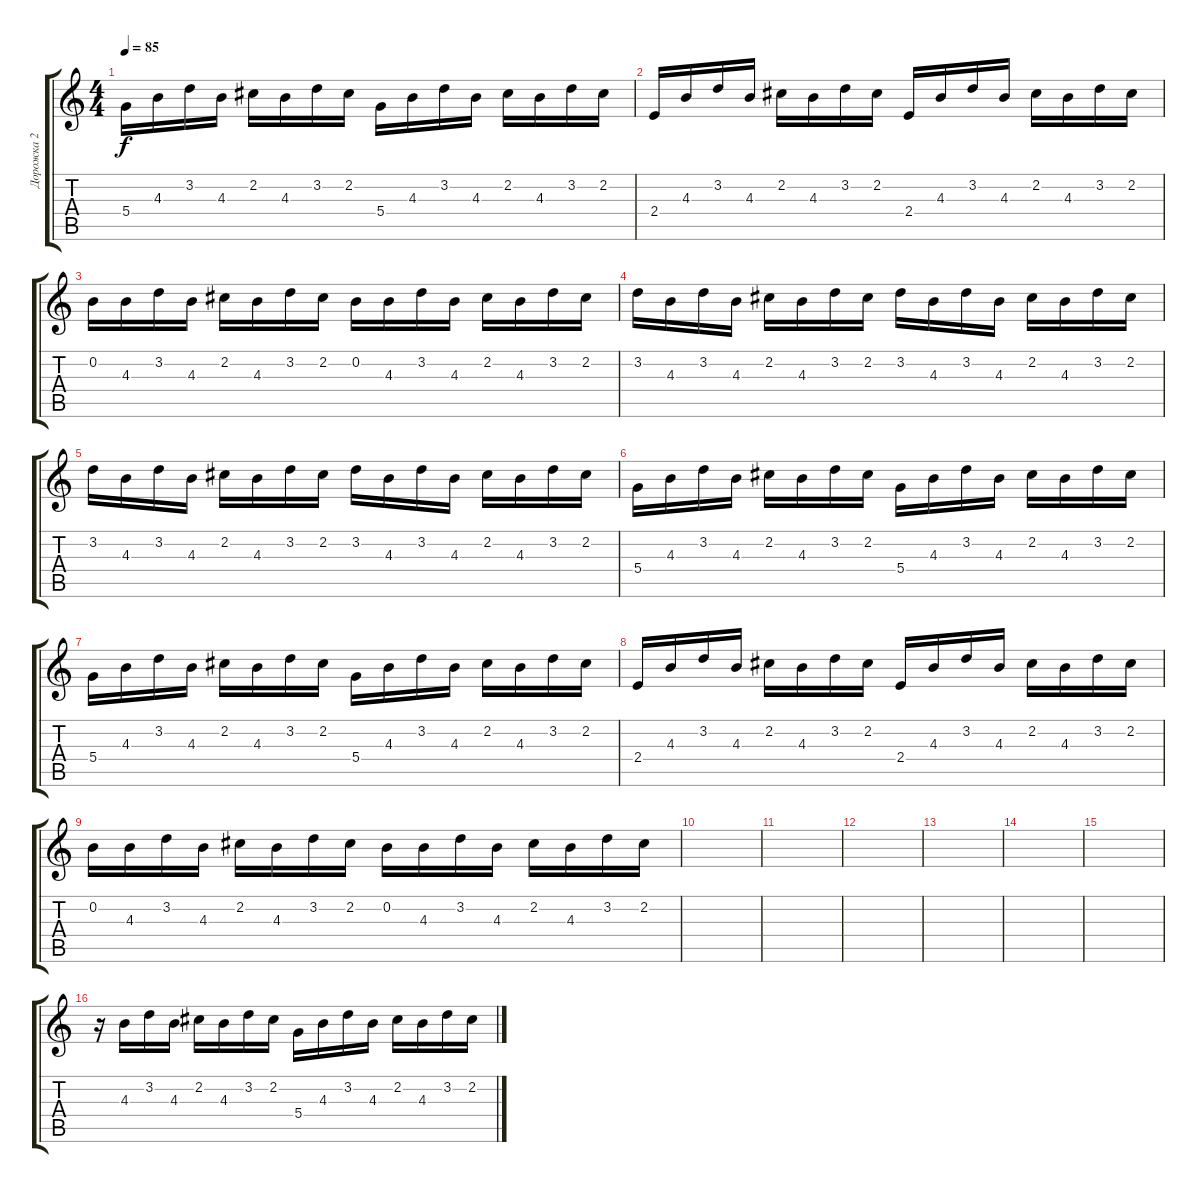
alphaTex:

\track ("Дорожка 2" "Дорожка 2") {instrument acousticguitarsteel}
\staff {score tabs}
\tuning (E4 B3 G3 D3 A2 E2) {hide}
\ts (4 4)
\tempo 85
\clef g2
\ks c
5.4.16{dy f} 4.3.16 3.2.16 4.3.16 2.2.16 4.3.16 3.2.16 2.2.16 5.4.16 4.3.16 3.2.16 4.3.16 2.2.16 4.3.16 3.2.16 2.2.16 |
2.4.16 4.3.16 3.2.16 4.3.16 2.2.16 4.3.16 3.2.16 2.2.16 2.4.16 4.3.16 3.2.16 4.3.16 2.2.16 4.3.16 3.2.16 2.2.16 |
0.2.16 4.3.16 3.2.16 4.3.16 2.2.16 4.3.16 3.2.16 2.2.16 0.2.16 4.3.16 3.2.16 4.3.16 2.2.16 4.3.16 3.2.16 2.2.16 |
3.2.16 4.3.16 3.2.16 4.3.16 2.2.16 4.3.16 3.2.16 2.2.16 3.2.16 4.3.16 3.2.16 4.3.16 2.2.16 4.3.16 3.2.16 2.2.16 |
3.2.16 4.3.16 3.2.16 4.3.16 2.2.16 4.3.16 3.2.16 2.2.16 3.2.16 4.3.16 3.2.16 4.3.16 2.2.16 4.3.16 3.2.16 2.2.16 |
5.4.16 4.3.16 3.2.16 4.3.16 2.2.16 4.3.16 3.2.16 2.2.16 5.4.16 4.3.16 3.2.16 4.3.16 2.2.16 4.3.16 3.2.16 2.2.16 |
5.4.16 4.3.16 3.2.16 4.3.16 2.2.16 4.3.16 3.2.16 2.2.16 5.4.16 4.3.16 3.2.16 4.3.16 2.2.16 4.3.16 3.2.16 2.2.16 |
2.4.16 4.3.16 3.2.16 4.3.16 2.2.16 4.3.16 3.2.16 2.2.16 2.4.16 4.3.16 3.2.16 4.3.16 2.2.16 4.3.16 3.2.16 2.2.16 |
0.2.16 4.3.16 3.2.16 4.3.16 2.2.16 4.3.16 3.2.16 2.2.16 0.2.16 4.3.16 3.2.16 4.3.16 2.2.16 4.3.16 3.2.16 2.2.16 |
|
|
|
|
|
|
r.16 4.3.16 3.2.16 4.3.16 2.2.16 4.3.16 3.2.16 2.2.16 5.4.16 4.3.16 3.2.16 4.3.16 2.2.16 4.3.16 3.2.16 2.2.16
